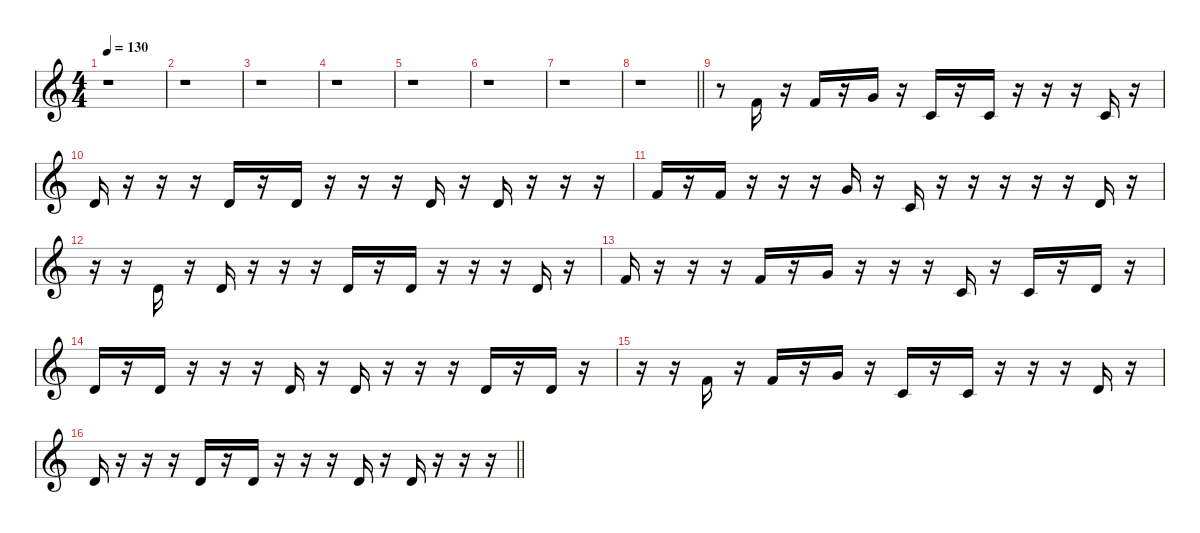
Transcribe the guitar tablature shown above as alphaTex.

\defaultSystemsLayout 4
\hideDynamics
\bracketExtendMode nobrackets
\singleTrackTrackNamePolicy hidden
\multiTrackTrackNamePolicy hidden
\otherSystemsTrackNameOrientation horizontal
\track ("Synth 1a" "led.synth.") {defaultSystemsLayout 4 solo instrument lead8bassandlead}
\staff {score}
\tuning (E4 B3 G3 D3 A2 E2 B1)
\ts (4 4)
\beaming (8 2 2 2 2)
\tempo 130
\clef g2
\ks c
r.1{dy f instrument lead8bassandlead beam Down} |
r.1{beam Down} |
r.1{beam Down} |
r.1{beam Down} |
r.1{beam Down} |
r.1{beam Down} |
r.1{beam Down} |
\barLineRight lightlight
r.1{beam Down} |
r.8{beam Down} 1.1.16{beam Up} r.16{beam Up} 1.1.16{beam Up} r.16{beam Up} 3.1.16{beam Up} r.16{beam Up} 1.2.16{beam Up} r.16{beam Up} 1.2.16{beam Up} r.16{beam Up} r.16{beam Up} r.16{beam Up} 1.2.16{beam Up} r.16{beam Up} |
3.2.16{beam Up} r.16{beam Up} r.16{beam Up} r.16{beam Up} 3.2.16{beam Up} r.16{beam Up} 3.2.16{beam Up} r.16{beam Up} r.16{beam Up} r.16{beam Up} 3.2.16{beam Up} r.16{beam Up} 3.2.16{beam Up} r.16{beam Up} r.16{beam Up} r.16{beam Up} |
1.1.16{beam Up} r.16{beam Up} 1.1.16{beam Up} r.16{beam Up} r.16{beam Up} r.16{beam Up} 3.1.16{beam Up} r.16{beam Up} 1.2.16{beam Up} r.16{beam Up} r.16{beam Up} r.16{beam Up} r.16{beam Up} r.16{beam Up} 3.2.16{beam Up} r.16{beam Up} |
r.16{beam Down} r.16{beam Down} 3.2.16{beam Up} r.16{beam Up} 3.2.16{beam Up} r.16{beam Up} r.16{beam Up} r.16{beam Up} 3.2.16{beam Up} r.16{beam Up} 3.2.16{beam Up} r.16{beam Up} r.16{beam Up} r.16{beam Up} 3.2.16{beam Up} r.16{beam Up} |
1.1.16{beam Up} r.16{beam Up} r.16{beam Up} r.16{beam Up} 1.1.16{beam Up} r.16{beam Up} 3.1.16{beam Up} r.16{beam Up} r.16{beam Up} r.16{beam Up} 1.2.16{beam Up} r.16{beam Up} 1.2.16{beam Up} r.16{beam Up} 3.2.16{beam Up} r.16{beam Up} |
3.2.16{beam Up} r.16{beam Up} 3.2.16{beam Up} r.16{beam Up} r.16{beam Up} r.16{beam Up} 3.2.16{beam Up} r.16{beam Up} 3.2.16{beam Up} r.16{beam Up} r.16{beam Up} r.16{beam Up} 3.2.16{beam Up} r.16{beam Up} 3.2.16{beam Up} r.16{beam Up} |
r.16{beam Down} r.16{beam Down} 1.1.16{beam Up} r.16{beam Up} 1.1.16{beam Up} r.16{beam Up} 3.1.16{beam Up} r.16{beam Up} 1.2.16{beam Up} r.16{beam Up} 1.2.16{beam Up} r.16{beam Up} r.16{beam Up} r.16{beam Up} 3.2.16{beam Up} r.16{beam Up} |
\barLineRight lightlight
3.2.16{beam Up} r.16{beam Up} r.16{beam Up} r.16{beam Up} 3.2.16{beam Up} r.16{beam Up} 3.2.16{beam Up} r.16{beam Up} r.16{beam Up} r.16{beam Up} 3.2.16{beam Up} r.16{beam Up} 3.2.16{beam Up} r.16{beam Up} r.16{beam Up} r.16{beam Up}
